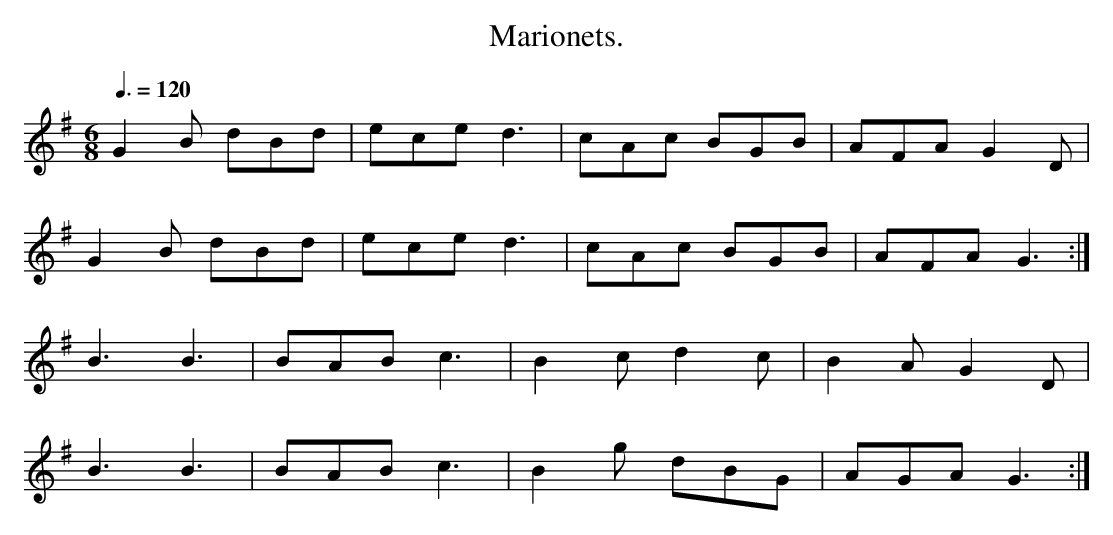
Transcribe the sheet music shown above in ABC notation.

X:1
T:Marionets.
M:6/8
L:1/8
Q:3/8=120
K:G major
G2B dBd|ece d3|cAc BGB|AFA G2D|
G2B dBd|ece d3|cAc BGB|AFA G3:|
B3  B3 |BAB c3|B2c d2c|B2A G2D|
B3  B3 |BAB c3|B2g dBG|AGA G3:|
